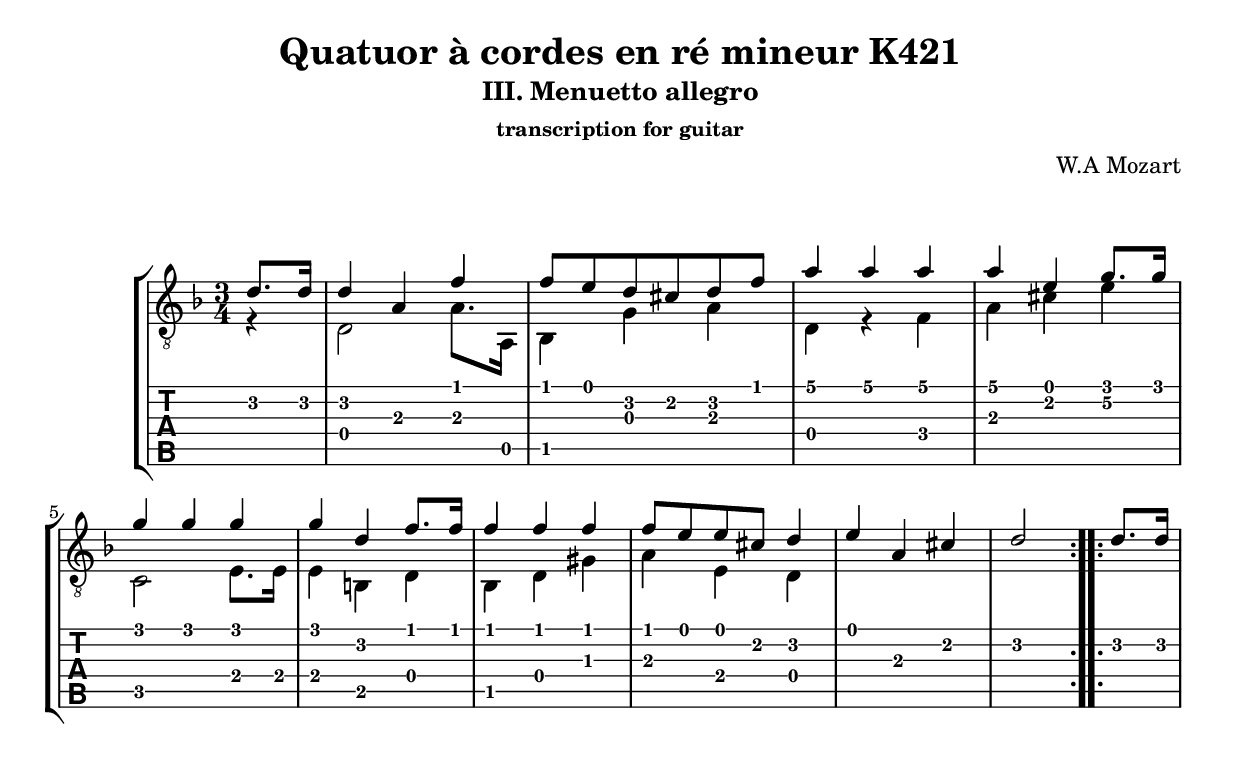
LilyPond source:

\version "2.18.2"
\include "italiano.ly"

\header {
  title = "Quatuor à cordes en ré mineur K421"
  subtitle = "III. Menuetto allegro"
  subsubtitle = "transcription for guitar"
  composer = "W.A Mozart"
  % Supprimer le pied de page par défaut
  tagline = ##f
}

\markup {
  \vspace #2
}


upper = \relative do' {
  \key re \minor
  \numericTimeSignature
  \time 3/4
  \voiceOne
  \override StringNumber #'transparent = ##t
  % VIOLIN 1
  \partial 4 re8. re16
  % 1 ---------------
  re4 la fa'
  fa8 mi re dod re fa
  la4 la la
  la4 mi sol8. sol16
  % 5 --------------
  sol4 sol sol
  sol4 re fa8. fa16
  fa4 fa fa
  fa8 mi mi dod re4
  % 9 ---------------------
  mi4 la, dod
  re2 \bar ":..:" re8. re16
 
  % 13
}

lower = \relative do' {
  \key re \minor
  \numericTimeSignature
  \time 3/4
  \voiceTwo
  \override StringNumber #'transparent = ##t
  % VIOLIN 2 + CELLO
  \partial 4 r4
  % 1
  re,2 la'8. la,16
  sib4 sol' la
  re,4 r4 fa
  la4 dod mi\2
  % 5
  do,2 mi8. mi16
  mi4 si re
  sib re sold4
  la4 mi re
  % 9
  % 13
}

\score {
  \new StaffGroup = "traditional with tab" <<
    \new Staff = "traditional" <<
      \clef "treble_8"
      \context Voice = "upper" \upper
      \context Voice = "lower" \lower
    >>
    \new TabStaff = "tab" <<
      \clef moderntab
      \context TabVoice = "upper" \upper
      \context TabVoice = "lower" \lower
    >>
  >>
  }
  \layout {
  }
